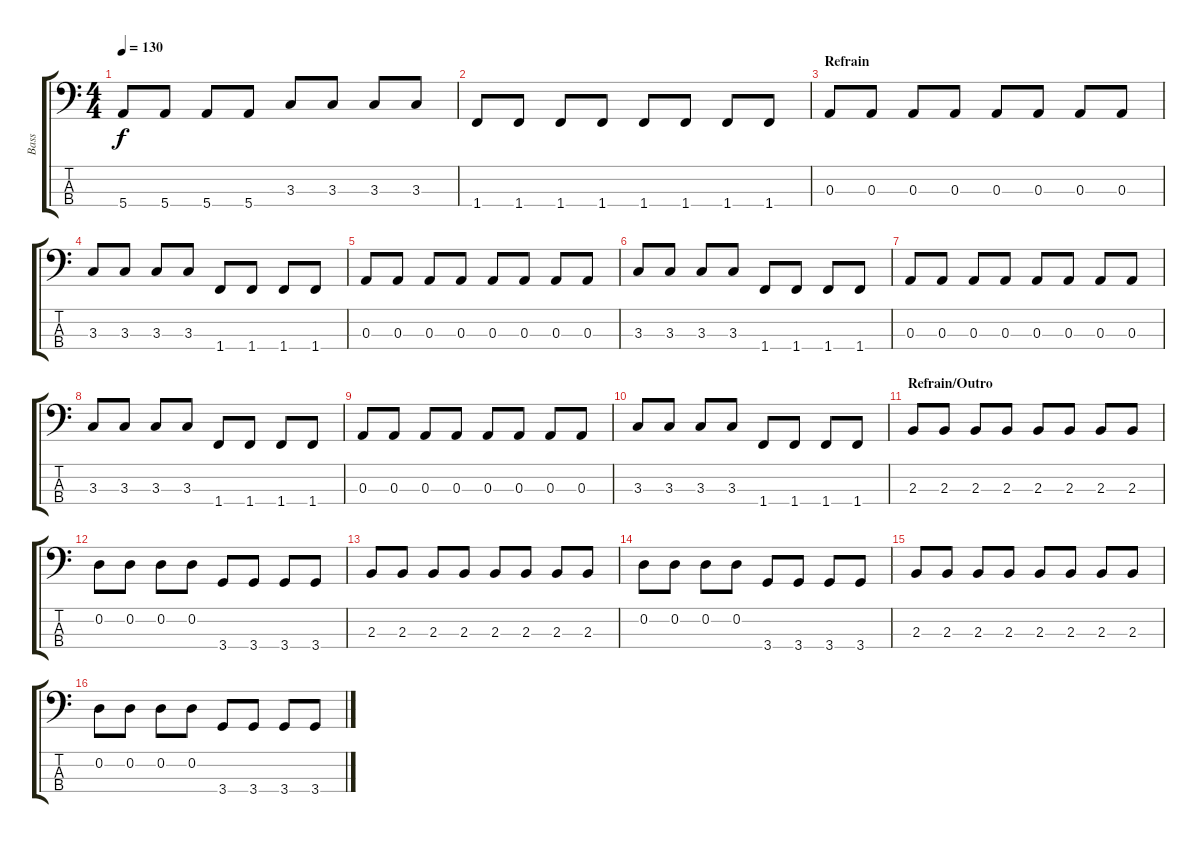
\track ("Bass" "Bass") {instrument electricbassfinger}
\staff {score tabs}
\tuning (G2 D2 A1 E1) {hide}
\ts (4 4)
\tempo 130
\clef f4
\ks c
5.4.8{dy f} 5.4.8 5.4.8 5.4.8 3.3.8 3.3.8 3.3.8 3.3.8 |
1.4.8 1.4.8 1.4.8 1.4.8 1.4.8 1.4.8 1.4.8 1.4.8 |
\section ("" "Refrain")
0.3.8 0.3.8 0.3.8 0.3.8 0.3.8 0.3.8 0.3.8 0.3.8 |
3.3.8 3.3.8 3.3.8 3.3.8 1.4.8 1.4.8 1.4.8 1.4.8 |
0.3.8 0.3.8 0.3.8 0.3.8 0.3.8 0.3.8 0.3.8 0.3.8 |
3.3.8 3.3.8 3.3.8 3.3.8 1.4.8 1.4.8 1.4.8 1.4.8 |
0.3.8 0.3.8 0.3.8 0.3.8 0.3.8 0.3.8 0.3.8 0.3.8 |
3.3.8 3.3.8 3.3.8 3.3.8 1.4.8 1.4.8 1.4.8 1.4.8 |
0.3.8 0.3.8 0.3.8 0.3.8 0.3.8 0.3.8 0.3.8 0.3.8 |
3.3.8 3.3.8 3.3.8 3.3.8 1.4.8 1.4.8 1.4.8 1.4.8 |
\section ("" "Refrain/Outro")
2.3.8 2.3.8 2.3.8 2.3.8 2.3.8 2.3.8 2.3.8 2.3.8 |
0.2.8 0.2.8 0.2.8 0.2.8 3.4.8 3.4.8 3.4.8 3.4.8 |
2.3.8 2.3.8 2.3.8 2.3.8 2.3.8 2.3.8 2.3.8 2.3.8 |
0.2.8 0.2.8 0.2.8 0.2.8 3.4.8 3.4.8 3.4.8 3.4.8 |
2.3.8 2.3.8 2.3.8 2.3.8 2.3.8 2.3.8 2.3.8 2.3.8 |
0.2.8 0.2.8 0.2.8 0.2.8 3.4.8 3.4.8 3.4.8 3.4.8
